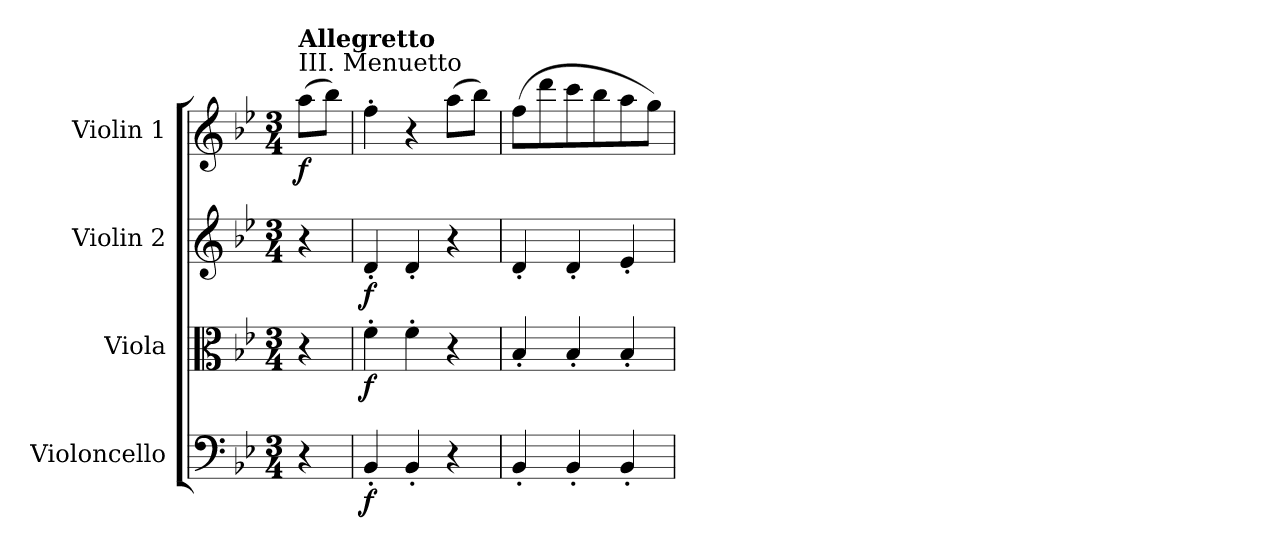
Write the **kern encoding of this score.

**kern	**dynam	**kern	**dynam	**kern	**dynam	**kern	**dynam
*part4	*part4	*part3	*part3	*part2	*part2	*part1	*part1
*staff4	*staff4	*staff3	*staff3	*staff2	*staff2	*staff1	*staff1
*I"Violoncello	*	*I"Viola	*	*I"Violin 2	*	*I"Violin 1	*
*I'Vc	*	*I'Vla	*	*I'Vln	*	*I'Vln	*
!!LO:PB:g=z
*clefF4	*	*clefC3	*	*clefG2	*	*clefG2	*
*k[b-e-]	*	*k[b-e-]	*	*k[b-e-]	*	*k[b-e-]	*
*M3/4	*	*M3/4	*	*M3/4	*	*M3/4	*
=	=	=	=	=	=	=	=
!	!	!	!	!	!	!LO:TX:a:t=III. Menuetto	!
!	!	!	!	!	!	!LO:TX:a:B:t=Allegretto	!
!	!	!	!	!	!	!	!LO:DY:b
4r	.	4r	.	4r	.	(8aa\L	f
.	.	.	.	.	.	8bb-\J)	.
=1	=1	=1	=1	=1	=1	=1	=1
!	!LO:DY:b	!	!LO:DY:b	!	!LO:DY:b	!	!
4BB-'/	f	4f'\	f	4d'/	f	4ff'\	.
4BB-'/	.	4f'\	.	4d'/	.	4r	.
4r	.	4r	.	4r	.	(8aa\L	.
.	.	.	.	.	.	8bb-\J)	.
=2	=2	=2	=2	=2	=2	=2	=2
4BB-'/	.	4B-'/	.	4d'/	.	(8ff\L	.
.	.	.	.	.	.	8ddd\	.
4BB-'/	.	4B-'/	.	4d'/	.	8ccc\	.
.	.	.	.	.	.	8bb-\	.
4BB-'/	.	4B-'/	.	4e-'/	.	8aa\	.
.	.	.	.	.	.	8gg\J)	.
=	=	=	=	=	=	=	=
*-	*-	*-	*-	*-	*-	*-	*-
